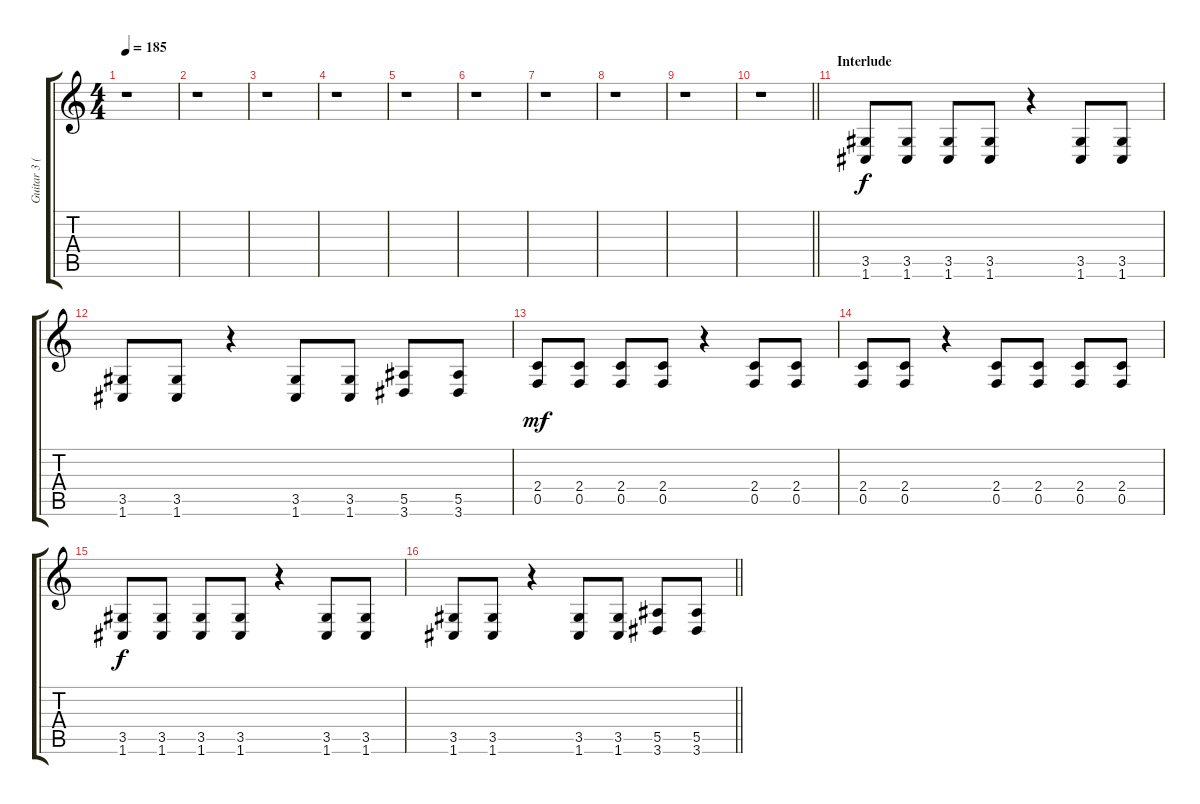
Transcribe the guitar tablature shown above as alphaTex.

\track ("Guitar 3 (Rhytm)" "Guitar 3 (") {instrument distortionguitar}
\staff {score tabs}
\tuning (C4 G3 Eb3 Bb2 F2 C2) {hide}
\ts (4 4)
\tempo 185
\clef g2
\ks c
r.1{dy f} |
r.1 |
r.1 |
r.1 |
r.1 |
r.1 |
r.1 |
r.1 |
r.1 |
\barLineRight lightlight
r.1 |
\section ("" "Interlude")
(3.5 1.6).8 (3.5 1.6).8 (3.5 1.6).8 (3.5 1.6).8 r.4 (3.5 1.6).8 (3.5 1.6).8 |
(3.5 1.6).8 (3.5 1.6).8 r.4 (3.5 1.6).8 (3.5 1.6).8 (5.5 3.6).8 (5.5 3.6).8 |
(2.4 0.5).8{dy mf} (2.4 0.5).8 (2.4 0.5).8 (2.4 0.5).8 r.4 (2.4 0.5).8 (2.4 0.5).8 |
(2.4 0.5).8 (2.4 0.5).8 r.4 (2.4 0.5).8 (2.4 0.5).8 (2.4 0.5).8 (2.4 0.5).8 |
(3.5 1.6).8{dy f} (3.5 1.6).8 (3.5 1.6).8 (3.5 1.6).8 r.4 (3.5 1.6).8 (3.5 1.6).8 |
\barLineRight lightlight
(3.5 1.6).8 (3.5 1.6).8 r.4 (3.5 1.6).8 (3.5 1.6).8 (5.5 3.6).8 (5.5 3.6).8
